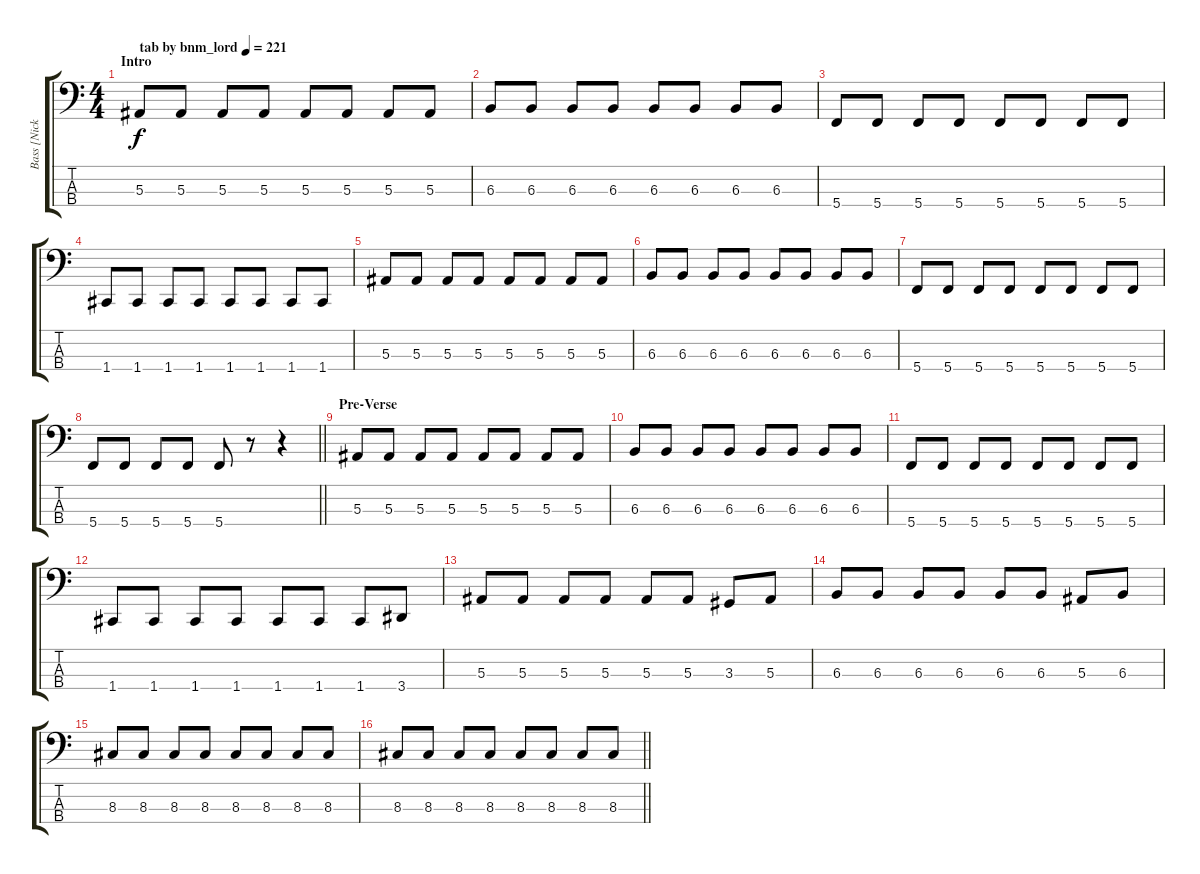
\track ("Bass [Nick Oliveri]" "Bass [Nick") {instrument electricbasspick bank 255}
\staff {score tabs}
\tuning (Eb2 Bb1 F1 C1) {hide}
\ts (4 4)
\section ("" "Intro")
\tempo (221 "tab by bnm_lord")
\clef f4
\ks c
5.3.8{dy f instrument electricbasspick} 5.3.8 5.3.8 5.3.8 5.3.8 5.3.8 5.3.8 5.3.8 |
6.3.8 6.3.8 6.3.8 6.3.8 6.3.8 6.3.8 6.3.8 6.3.8 |
5.4.8 5.4.8 5.4.8 5.4.8 5.4.8 5.4.8 5.4.8 5.4.8 |
1.4.8 1.4.8 1.4.8 1.4.8 1.4.8 1.4.8 1.4.8 1.4.8 |
5.3.8 5.3.8 5.3.8 5.3.8 5.3.8 5.3.8 5.3.8 5.3.8 |
6.3.8 6.3.8 6.3.8 6.3.8 6.3.8 6.3.8 6.3.8 6.3.8 |
5.4.8 5.4.8 5.4.8 5.4.8 5.4.8 5.4.8 5.4.8 5.4.8 |
\barLineRight lightlight
5.4.8 5.4.8 5.4.8 5.4.8 5.4.8 r.8 r.4 |
\section ("" "Pre-Verse")
5.3.8 5.3.8 5.3.8 5.3.8 5.3.8 5.3.8 5.3.8 5.3.8 |
6.3.8 6.3.8 6.3.8 6.3.8 6.3.8 6.3.8 6.3.8 6.3.8 |
5.4.8 5.4.8 5.4.8 5.4.8 5.4.8 5.4.8 5.4.8 5.4.8 |
1.4.8 1.4.8 1.4.8 1.4.8 1.4.8 1.4.8 1.4.8 3.4.8 |
5.3.8 5.3.8 5.3.8 5.3.8 5.3.8 5.3.8 3.3.8 5.3.8 |
6.3.8 6.3.8 6.3.8 6.3.8 6.3.8 6.3.8 5.3.8 6.3.8 |
8.3.8 8.3.8 8.3.8 8.3.8 8.3.8 8.3.8 8.3.8 8.3.8 |
\barLineRight lightlight
8.3.8 8.3.8 8.3.8 8.3.8 8.3.8 8.3.8 8.3.8 8.3.8
